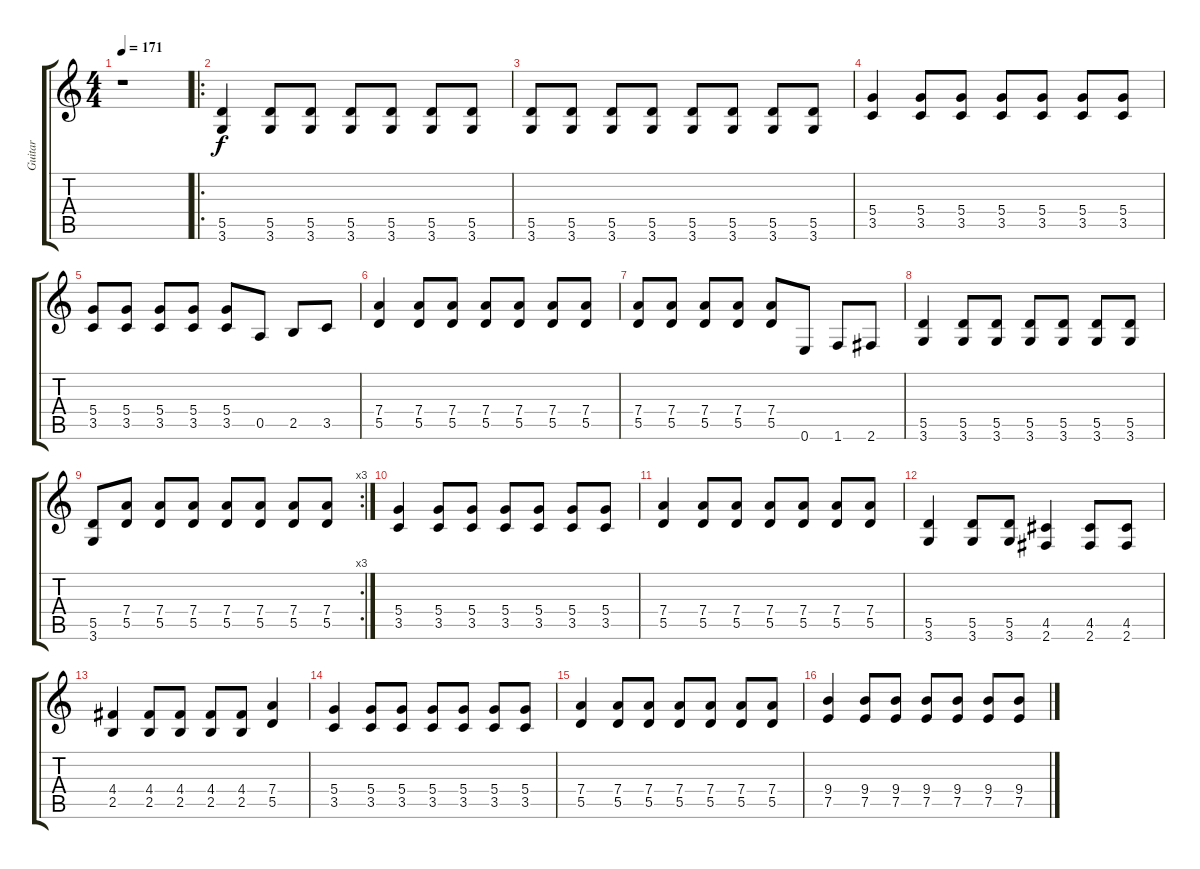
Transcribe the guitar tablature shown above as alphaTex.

\track ("Guitar" "Guitar") {instrument distortionguitar}
\staff {score tabs}
\tuning (E4 B3 G3 D3 A2 E2) {hide}
\ts (4 4)
\tempo 171
\clef g2
\ks c
r.1{dy f instrument distortionguitar} |
\ro
(5.5 3.6).4 (5.5 3.6).8 (5.5 3.6).8 (5.5 3.6).8 (5.5 3.6).8 (5.5 3.6).8 (5.5 3.6).8 |
(5.5 3.6).8 (5.5 3.6).8 (5.5 3.6).8 (5.5 3.6).8 (5.5 3.6).8 (5.5 3.6).8 (5.5 3.6).8 (5.5 3.6).8 |
(5.4 3.5).4 (5.4 3.5).8 (5.4 3.5).8 (5.4 3.5).8 (5.4 3.5).8 (5.4 3.5).8 (5.4 3.5).8 |
(5.4 3.5).8 (5.4 3.5).8 (5.4 3.5).8 (5.4 3.5).8 (5.4 3.5).8 0.5.8 2.5.8 3.5.8 |
(7.4 5.5).4 (7.4 5.5).8 (7.4 5.5).8 (7.4 5.5).8 (7.4 5.5).8 (7.4 5.5).8 (7.4 5.5).8 |
(7.4 5.5).8 (7.4 5.5).8 (7.4 5.5).8 (7.4 5.5).8 (7.4 5.5).8 0.6.8 1.6.8 2.6.8 |
(5.5 3.6).4 (5.5 3.6).8 (5.5 3.6).8 (5.5 3.6).8 (5.5 3.6).8 (5.5 3.6).8 (5.5 3.6).8 |
\rc 3
(5.5 3.6).8 (7.4 5.5).8 (7.4 5.5).8 (7.4 5.5).8 (7.4 5.5).8 (7.4 5.5).8 (7.4 5.5).8 (7.4 5.5).8 |
(5.4 3.5).4 (5.4 3.5).8 (5.4 3.5).8 (5.4 3.5).8 (5.4 3.5).8 (5.4 3.5).8 (5.4 3.5).8 |
(7.4 5.5).4 (7.4 5.5).8 (7.4 5.5).8 (7.4 5.5).8 (7.4 5.5).8 (7.4 5.5).8 (7.4 5.5).8 |
(5.5 3.6).4 (5.5 3.6).8 (5.5 3.6).8 (4.5 2.6).4 (4.5 2.6).8 (4.5 2.6).8 |
(4.4 2.5).4 (4.4 2.5).8 (4.4 2.5).8 (4.4 2.5).8 (4.4 2.5).8 (7.4 5.5).4 |
(5.4 3.5).4 (5.4 3.5).8 (5.4 3.5).8 (5.4 3.5).8 (5.4 3.5).8 (5.4 3.5).8 (5.4 3.5).8 |
(7.4 5.5).4 (7.4 5.5).8 (7.4 5.5).8 (7.4 5.5).8 (7.4 5.5).8 (7.4 5.5).8 (7.4 5.5).8 |
(9.4 7.5).4 (9.4 7.5).8 (9.4 7.5).8 (9.4 7.5).8 (9.4 7.5).8 (9.4 7.5).8 (9.4 7.5).8
